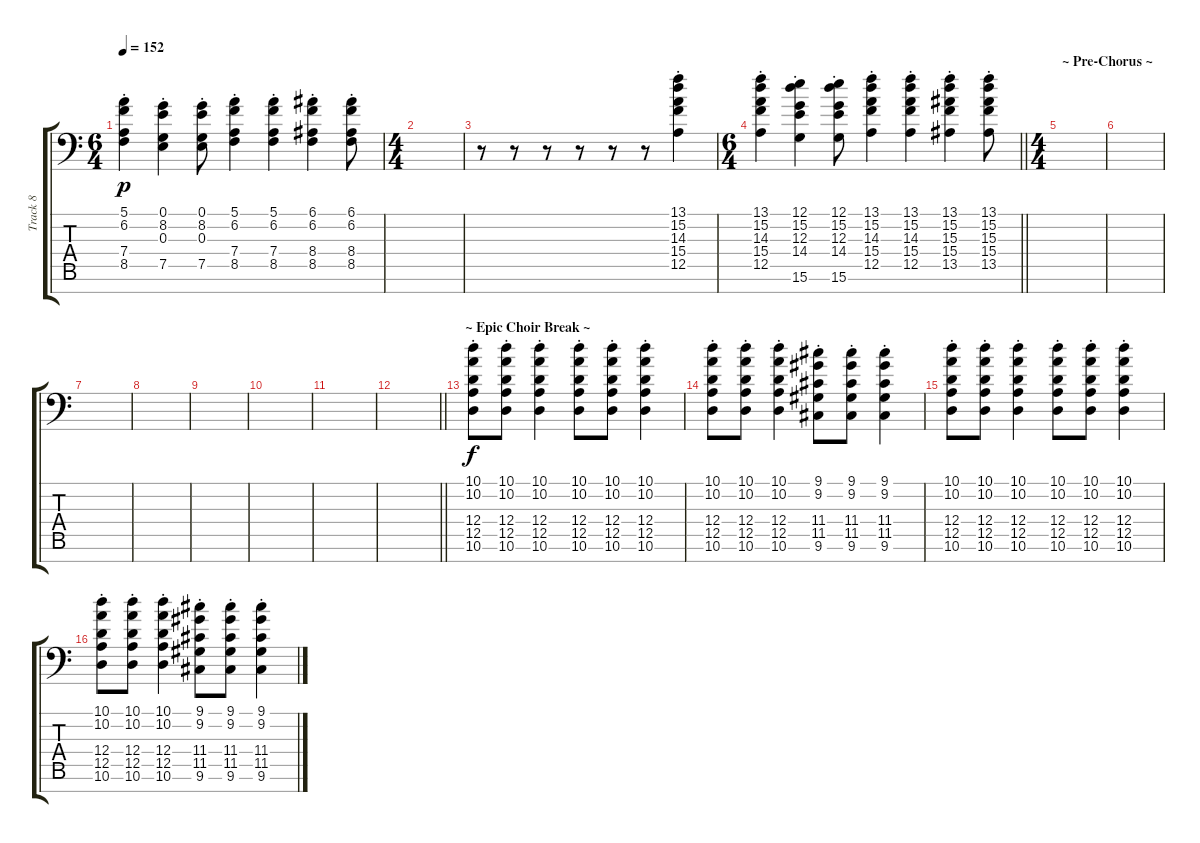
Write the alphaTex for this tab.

\track ("Track 8" "Track 8") {instrument choiraahs}
\staff {score tabs}
\tuning (E4 B3 G3 D3 A2 E2 A1) {hide}
\ts (6 4)
\tempo 152
\clef f4
\ks c
(5.1{st} 6.2{st} 7.4{st} 8.5{st}).4{dy p} (0.1{st} 8.2{st} 0.3{st} 7.5{st}).4 (0.1{st} 8.2{st} 0.3{st} 7.5{st}).8 (5.1{st} 6.2{st} 7.4{st} 8.5{st}).4 (5.1{st} 6.2{st} 7.4{st} 8.5{st}).4 (6.1{st} 6.2{st} 8.4{st} 8.5{st}).4 (6.1{st} 6.2{st} 8.4{st} 8.5{st}).8 |
\ts (4 4)
|
r.8 r.8 r.8 r.8 r.8 r.8 (13.1 15.2{st} 14.3{st} 15.4{st} 12.5{st}).4 |
\ts (6 4)
\barLineRight lightlight
(13.1{st} 15.2{st} 14.3{st} 15.4{st} 12.5{st}).4 (12.1{st} 15.2{st} 12.3{st} 14.4{st} 15.6{st}).4 (12.1{st} 15.2{st} 12.3{st} 14.4{st} 15.6{st}).8 (13.1{st} 15.2{st} 14.3{st} 15.4{st} 12.5{st}).4 (13.1{st} 15.2{st} 14.3{st} 15.4{st} 12.5{st}).4 (13.1{st} 15.2{st} 15.3{st} 15.4{st} 13.5{st}).4 (13.1{st} 15.2{st} 15.3{st} 15.4{st} 13.5{st}).8 |
\ts (4 4)
\section ("" "~ Pre-Chorus ~")
|
|
|
|
|
|
|
\barLineRight lightlight
|
\section ("" "~ Epic Choir Break ~")
(10.1{st} 10.2{st} 12.4{st} 12.5{st} 10.6{st}).8{dy f} (10.1{st} 10.2{st} 12.4{st} 12.5{st} 10.6{st}).8 (10.1{st} 10.2{st} 12.4{st} 12.5{st} 10.6{st}).4 (10.1{st} 10.2{st} 12.4{st} 12.5{st} 10.6{st}).8 (10.1{st} 10.2{st} 12.4{st} 12.5{st} 10.6{st}).8 (10.1{st} 10.2{st} 12.4{st} 12.5{st} 10.6{st}).4 |
(10.1{st} 10.2{st} 12.4{st} 12.5{st} 10.6{st}).8 (10.1{st} 10.2{st} 12.4{st} 12.5{st} 10.6{st}).8 (10.1{st} 10.2{st} 12.4{st} 12.5{st} 10.6{st}).4 (9.1{st} 9.2{st} 11.4{st} 11.5{st} 9.6{st}).8 (9.1{st} 9.2{st} 11.4{st} 11.5{st} 9.6{st}).8 (9.1{st} 9.2{st} 11.4{st} 11.5{st} 9.6{st}).4 |
(10.1{st} 10.2{st} 12.4{st} 12.5{st} 10.6{st}).8 (10.1{st} 10.2{st} 12.4{st} 12.5{st} 10.6{st}).8 (10.1{st} 10.2{st} 12.4{st} 12.5{st} 10.6{st}).4 (10.1{st} 10.2{st} 12.4{st} 12.5{st} 10.6{st}).8 (10.1{st} 10.2{st} 12.4{st} 12.5{st} 10.6{st}).8 (10.1{st} 10.2{st} 12.4{st} 12.5{st} 10.6{st}).4 |
(10.1{st} 10.2{st} 12.4{st} 12.5{st} 10.6{st}).8 (10.1{st} 10.2{st} 12.4{st} 12.5{st} 10.6{st}).8 (10.1{st} 10.2{st} 12.4{st} 12.5{st} 10.6{st}).4 (9.1{st} 9.2{st} 11.4{st} 11.5{st} 9.6{st}).8 (9.1{st} 9.2{st} 11.4{st} 11.5{st} 9.6{st}).8 (9.1{st} 9.2{st} 11.4{st} 11.5{st} 9.6{st}).4
